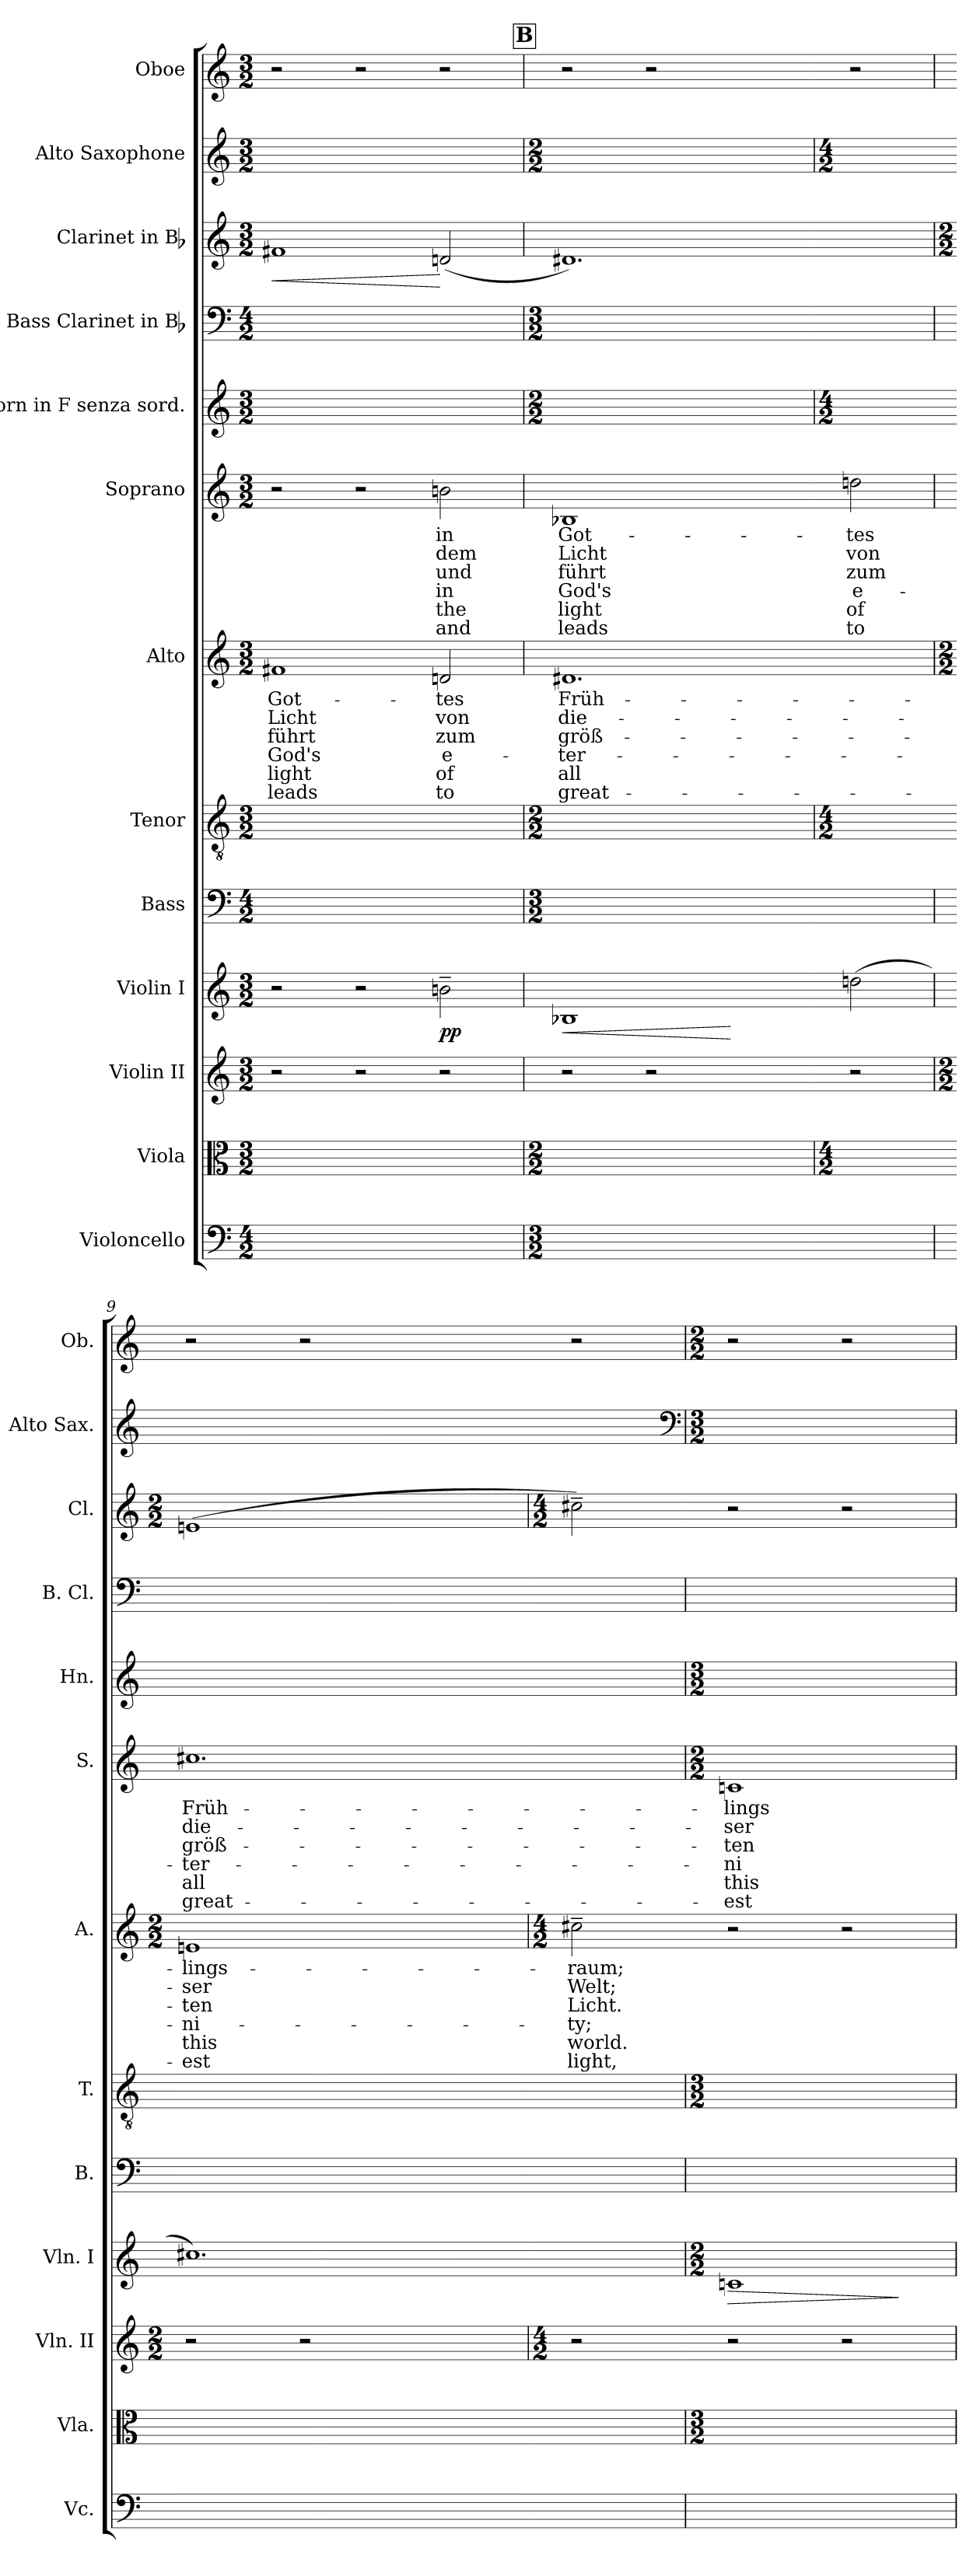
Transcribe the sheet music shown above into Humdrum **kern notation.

**kern	**kern	**kern	**kern	**dynam	**kern	**kern	**kern	**text	**text	**text	**text	**text	**text	**kern	**text	**text	**text	**text	**text	**text	**kern	**kern	**kern	**dynam	**kern	**kern
*part13	*part12	*part11	*part10	*part10	*part9	*part8	*part7	*part7	*part7	*part7	*part7	*part7	*part7	*part6	*part6	*part6	*part6	*part6	*part6	*part6	*part5	*part4	*part3	*part3	*part2	*part1
*staff13	*staff12	*staff11	*staff10	*staff10	*staff9	*staff8	*staff7	*staff7	*staff7	*staff7	*staff7	*staff7	*staff7	*staff6	*staff6	*staff6	*staff6	*staff6	*staff6	*staff6	*staff5	*staff4	*staff3	*staff3	*staff2	*staff1
*I"Violoncello	*I"Viola	*I"Violin II	*I"Violin I	*	*I"Bass	*I"Tenor	*I"Alto	*	*	*	*	*	*	*I"Soprano	*	*	*	*	*	*	*I"Horn in F senza sord.	*I"Bass Clarinet in Bb	*I"Clarinet in Bb	*	*I"Alto Saxophone	*I"Oboe
*I'Vc.	*I'Vla.	*I'Vln. II	*I'Vln. I	*	*I'B.	*I'T.	*I'A.	*	*	*	*	*	*	*I'S.	*	*	*	*	*	*	*I'Hn.	*I'B. Cl.	*I'Cl.	*	*I'Alto Sax.	*I'Ob.
*clefF4	*clefC3	*clefG2	*clefG2	*	*clefF4	*clefGv2	*clefG2	*	*	*	*	*	*	*clefG2	*	*	*	*	*	*	*clefG2	*clefF4	*clefG2	*	*clefG2	*clefG2
*k[]	*k[]	*k[]	*k[]	*	*k[]	*k[]	*k[]	*	*	*	*	*	*	*k[]	*	*	*	*	*	*	*	*	*	*	*	*k[]
*M4/2	*M3/2	*M3/2	*M3/2	*	*M4/2	*M3/2	*M3/2	*	*	*	*	*	*	*M3/2	*	*	*	*	*	*	*M3/2	*M4/2	*M3/2	*	*M3/2	*M3/2
=	=	=	=	=	=	=	=	=	=	=	=	=	=	=	=	=	=	=	=	=	=	=	=	=	=	=
!	!	!	!	!	!	!	!	!	!	!	!	!	!	!	!	!	!	!	!	!	!	!	!	!LO:HP:b	!	!
2ryy	2ryy	2r	2r	.	1ryy	1.ryy	1f#X	Got-	Licht	führt	God's	light	leads	2r	.	.	.	.	.	.	2ryy	1ryy	1f#X	<	1.ryy	2r
2ryy	2ryy	2r	2r	.	.	.	.	.	.	.	.	.	.	2r	.	.	.	.	.	.	2ryy	.	.	.	.	2r
2ryy	2ryy	2r	2bn~	pp	2ryy	.	2dn	-tes	von	zum	e-	of	to	2bn	in	dem	und	in	the	and	2ryy	2ryy	(2dn	[	.	2r
!!LO:REH:place=s1:t=B
=8	=8	=8	=8	=8	=8	=8	=8	=8	=8	=8	=8	=8	=8	=8	=8	=8	=8	=8	=8	=8	=8	=8	=8	=8	=8	=8
*M3/2	*M2/2	*	*	*	*M3/2	*M2/2	*	*	*	*	*	*	*	*	*	*	*	*	*	*	*M2/2	*M3/2	*	*	*M2/2	*
!	!	!	!	!LO:HP:b	!	!	!	!	!	!	!	!	!	!	!	!	!	!	!	!	!	!	!	!	!	!
2ryy	2ryy	2r	1B-X	<	2ryy	1ryy	1.d#X	Früh-	die-	größ-	ter-	all	great-	1B-X	Got-	Licht	führt	God's	light	leads	1ryy	2ryy	1.d#X)	.	1ryy	2r
2ryy	2ryy	2r	.	.	2ryy	.	.	.	.	.	.	.	.	.	.	.	.	.	.	.	.	2ryy	.	.	.	2r
2ryy	2ryy	2ryy	2ryy	[	2ryy	2ryy	.	.	.	.	.	.	.	2ryy	.	.	.	.	.	.	2ryy	2ryy	.	.	2ryy	2ryy
=-	=	=-	=-	=-	=-	=	=-	=-	=-	=-	=-	=-	=-	=-	=-	=-	=-	=-	=-	=-	=	=-	=-	=-	=	=-
*	*M4/2	*	*	*	*	*M4/2	*	*	*	*	*	*	*	*	*	*	*	*	*	*	*M4/2	*	*	*	*M4/2	*
2ryy	2ryy	2r	(2ddn	.	2ryy	2ryy	2ryy	.	.	.	.	.	.	2ddn	-tes	von	zum	e-	of	to	2ryy	2ryy	2ryy	.	2ryy	2r
=9	=9-	=9	=9	=9	=9	=9-	=9	=9	=9	=9	=9	=9	=9	=9	=9	=9	=9	=9	=9	=9	=9-	=9	=9	=9	=9-	=9
*	*	*M2/2	*	*	*	*	*M2/2	*	*	*	*	*	*	*	*	*	*	*	*	*	*	*	*M2/2	*	*	*
1ryy	2ryy	2r	1.cc#X)	.	1ryy	2ryy	1en	-lings-	-ser	-ten	ni-	this	est	1.cc#X	Früh-	die-	größ-	ter-	all	great-	2ryy	2ryy	(1en	.	2ryy	2r
.	2ryy	2r	.	.	.	2ryy	.	.	.	.	.	.	.	.	.	.	.	.	.	.	2ryy	2ryy	.	.	1ryy	2r
2ryy	2ryy	2ryy	.	.	2ryy	2ryy	2ryy	.	.	.	.	.	.	.	.	.	.	.	.	.	2ryy	2ryy	2ryy	.	.	2ryy
=-	=-	=	=-	=-	=-	=-	=	=-	=-	=-	=-	=-	=-	=-	=-	=-	=-	=-	=-	=-	=-	=-	=	=-	=-	=-
*	*	*M4/2	*	*	*	*	*M4/2	*	*	*	*	*	*	*	*	*	*	*	*	*	*	*	*M4/2	*	*	*
2ryy	2ryy	2r	2ryy	.	2ryy	2ryy	2cc#X~	-raum;	Welt;	Licht.	ty;	world.	light,	2ryy	.	.	.	.	.	.	2ryy	2ryy	2cc#X~)	.	2ryy	2r
*	*	*	*	*	*	*	*	*	*	*	*	*	*	*	*	*	*	*	*	*	*	*	*	*	*clefF4	*
=10	=10	=10-	=10	=10	=10	=10	=10-	=10	=10	=10	=10	=10	=10	=10	=10	=10	=10	=10	=10	=10	=10	=10	=10-	=10	=10	=10
*	*M3/2	*	*M2/2	*	*	*M3/2	*	*	*	*	*	*	*	*M2/2	*	*	*	*	*	*	*M3/2	*	*	*	*M3/2	*M2/2
!	!	!	!	!LO:HP:b	!	!	!	!	!	!	!	!	!	!	!	!	!	!	!	!	!	!	!	!	!	!
1ryy	2ryy	2r	1cn	>	1ryy	1ryy	2r	.	.	.	.	.	.	1cn	-lings-	-ser	-ten	ni-	this	est	1ryy	2ryy	2r	.	2ryy	2r
.	2ryy	2r	.	.	.	.	2r	.	.	.	.	.	.	.	.	.	.	.	.	.	.	2ryy	2r	.	2ryy	2r
.	.	.	.	]	.	.	.	.	.	.	.	.	.	.	.	.	.	.	.	.	.	.	.	.	.	.
=	=	=	=	=	=	=	=	=	=	=	=	=	=	=	=	=	=	=	=	=	=	=	=	=	=	=
*-	*-	*-	*-	*-	*-	*-	*-	*-	*-	*-	*-	*-	*-	*-	*-	*-	*-	*-	*-	*-	*-	*-	*-	*-	*-	*-
